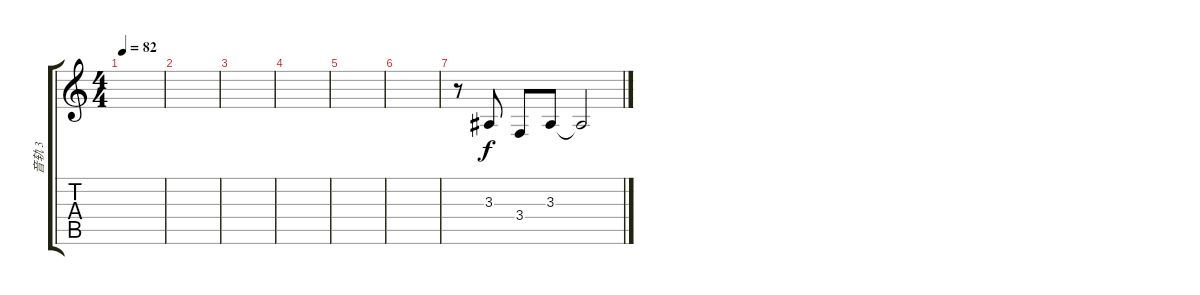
\track ("音轨 3" "音轨 3") {instrument acousticgrandpiano}
\staff {score tabs}
\tuning (E4 B3 G3 D3 A2 E2) {hide}
\ts (4 4)
\tempo 82
\clef g2
\ks c
|
|
|
|
|
|
r.8 3.3.8 3.4.8 3.3.8 3.3{t}.2
